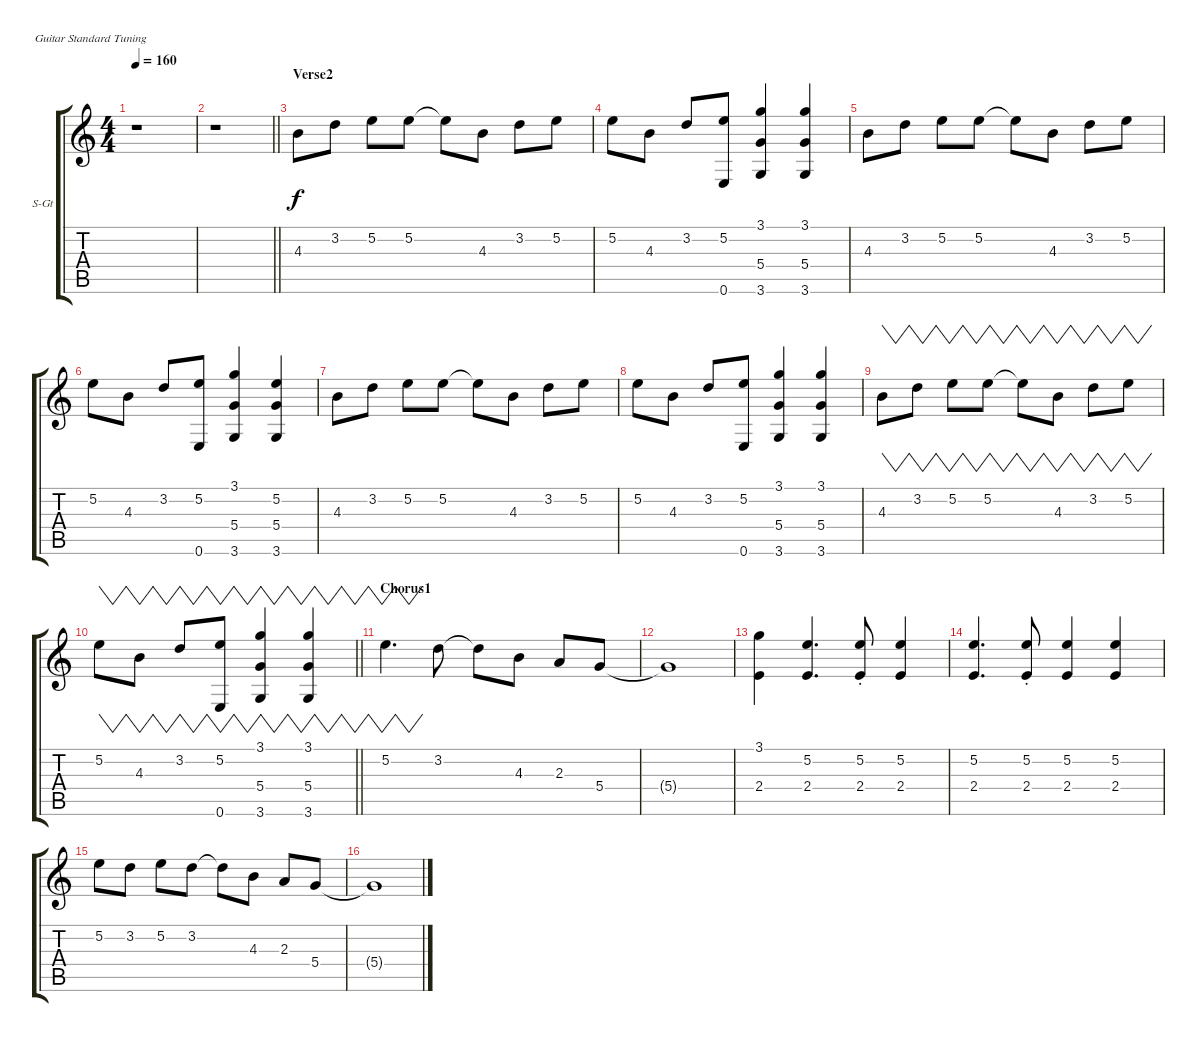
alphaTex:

\bracketExtendMode groupsimilarinstruments
\firstSystemTrackNameOrientation horizontal
\otherSystemsTrackNameOrientation horizontal
\track ("Neil Fallon(Keyboard)" "S-Gt") {instrument rockorgan}
\staff {score tabs}
\tuning (E4 B3 G3 D3 A2 E2)
\displaytranspose 12
\ts (4 4)
\tempo 160
\clef g2
\ks c
r.1{dy f} |
\barLineRight lightlight
r.1 |
\section ("" "Verse2")
4.3.8 3.2.8 5.2.8 5.2.8 5.2{t}.8 4.3.8 3.2.8 5.2.8 |
5.2.8 4.3.8 3.2.8 (5.2 0.6).8 (3.1 5.4 3.6).4 (3.1 5.4 3.6).4 |
4.3.8 3.2.8 5.2.8 5.2.8 5.2{t}.8 4.3.8 3.2.8 5.2.8 |
5.2.8 4.3.8 3.2.8 (5.2 0.6).8 (3.1 5.4 3.6).4 (5.2 5.4 3.6).4 |
4.3.8 3.2.8 5.2.8 5.2.8 5.2{t}.8 4.3.8 3.2.8 5.2.8 |
5.2.8 4.3.8 3.2.8 (5.2 0.6).8 (3.1 5.4 3.6).4 (3.1 5.4 3.6).4 |
4.3.8{vw} 3.2.8{vw} 5.2.8{vw} 5.2.8{vw} 5.2{t}.8{vw} 4.3.8{vw} 3.2.8{vw} 5.2.8{vw} |
\barLineRight lightlight
5.2.8{vw} 4.3.8{vw} 3.2.8{vw} (5.2 0.6).8{vw} (3.1 5.4 3.6).4{vw} (3.1 5.4 3.6).4{vw} |
\section ("" "Chorus1")
5.2.4{vw d} 3.2.8 3.2{t}.8 4.3.8 2.3.8 5.4.8 |
5.4{t}.1 |
(3.1 2.4).4 (5.2 2.4).4{d} (5.2{st} 2.4{st}).8 (5.2 2.4).4 |
(5.2 2.4).4{d} (5.2{st} 2.4{st}).8 (5.2 2.4).4 (5.2 2.4).4 |
5.2.8 3.2.8 5.2.8 3.2.8 3.2{t}.8 4.3.8 2.3.8 5.4.8 |
5.4{t}.1
